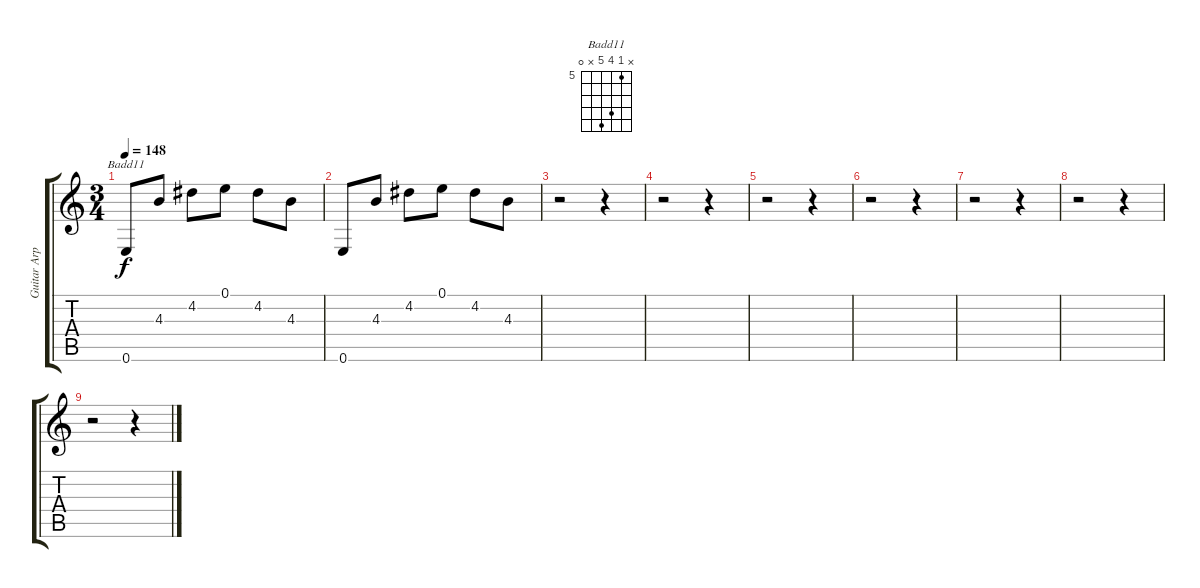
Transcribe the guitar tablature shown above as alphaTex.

\track ("Guitar Arpeggios" "Guitar Arp") {instrument electricguitarmuted}
\staff {score tabs}
\tuning (E4 B3 G3 D3 A2 E2) {hide}
\chord ("Badd11" x 5 8 9 x 0) {firstfret 5}
\ts (3 4)
\tempo 148
\clef g2
\ks c
0.6.8{ch "Badd11" dy f} 4.3.8 4.2.8 0.1.8 4.2.8 4.3.8 |
0.6.8 4.3.8 4.2.8 0.1.8 4.2.8 4.3.8 |
r.2 r.4 |
r.2 r.4 |
r.2 r.4 |
r.2 r.4 |
r.2 r.4 |
r.2 r.4 |
r.2 r.4
